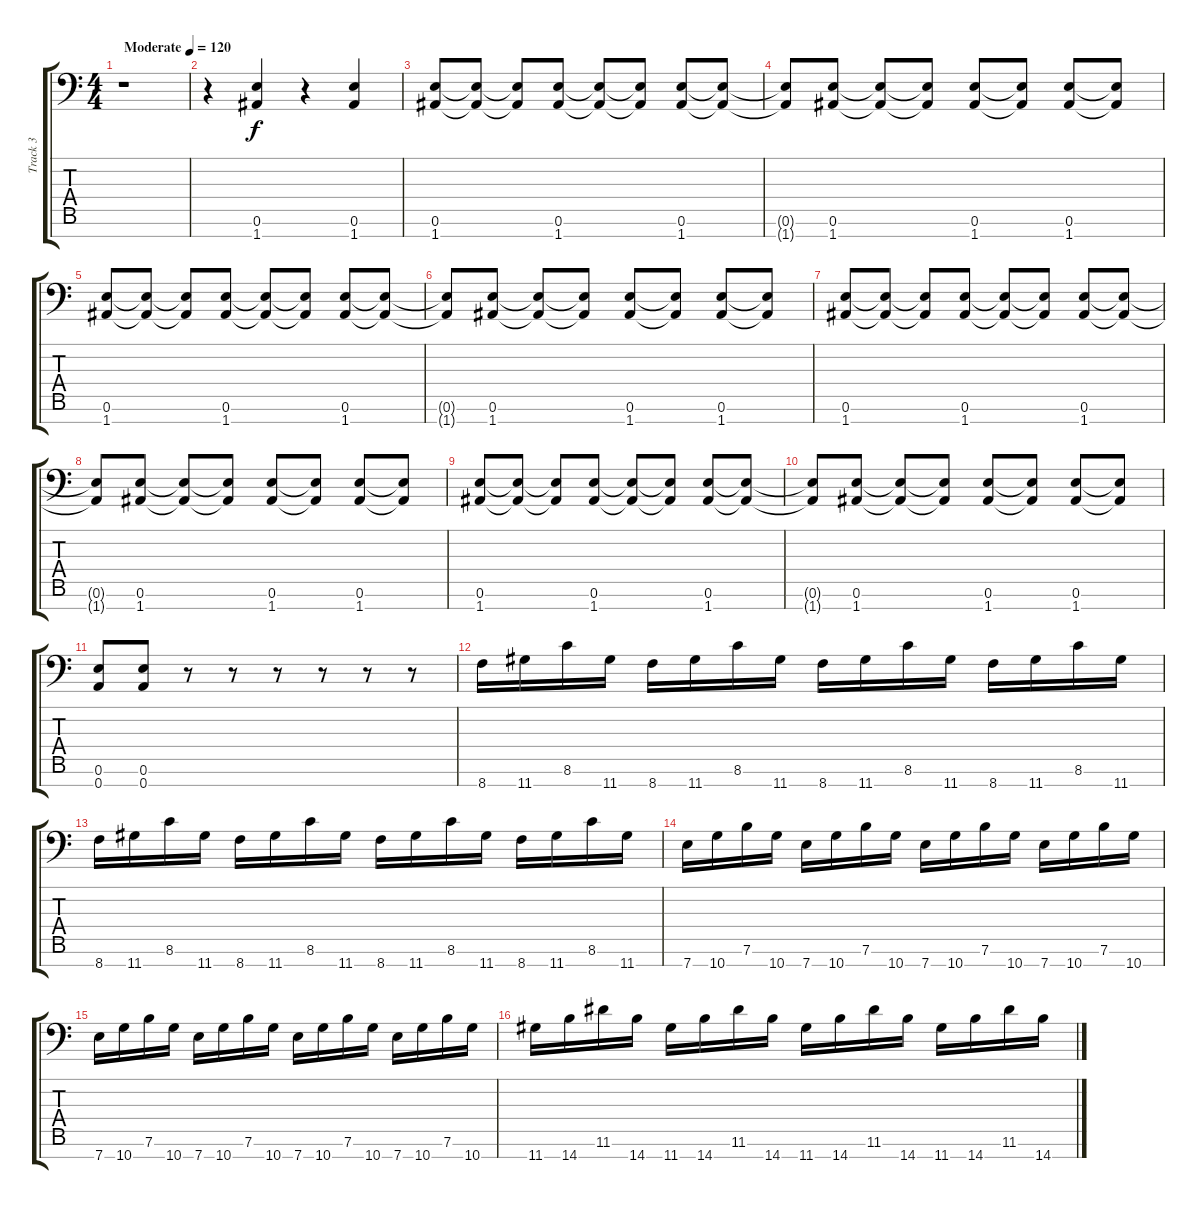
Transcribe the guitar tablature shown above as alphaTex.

\track ("Track 3" "Track 3") {instrument distortionguitar}
\staff {score tabs}
\tuning (E4 B3 Gb3 D3 A2 E2 A1) {hide}
\ts (4 4)
\tempo (120 "Moderate")
\clef f4
\ks c
r.1{dy f instrument distortionguitar} |
r.4 (0.6 1.7).4 r.4 (0.6 1.7).4 |
(0.6 1.7).8 (0.6{t} 1.7{t}).8 (0.6{t} 1.7{t}).8 (0.6 1.7).8 (0.6{t} 1.7{t}).8 (0.6{t} 1.7{t}).8 (0.6 1.7).8 (0.6{t} 1.7{t}).8 |
(0.6{t} 1.7{t}).8 (0.6 1.7).8 (0.6{t} 1.7{t}).8 (0.6{t} 1.7{t}).8 (0.6 1.7).8 (0.6{t} 1.7{t}).8 (0.6 1.7).8 (0.6{t} 1.7{t}).8 |
(0.6 1.7).8 (0.6{t} 1.7{t}).8 (0.6{t} 1.7{t}).8 (0.6 1.7).8 (0.6{t} 1.7{t}).8 (0.6{t} 1.7{t}).8 (0.6 1.7).8 (0.6{t} 1.7{t}).8 |
(0.6{t} 1.7{t}).8 (0.6 1.7).8 (0.6{t} 1.7{t}).8 (0.6{t} 1.7{t}).8 (0.6 1.7).8 (0.6{t} 1.7{t}).8 (0.6 1.7).8 (0.6{t} 1.7{t}).8 |
(0.6 1.7).8 (0.6{t} 1.7{t}).8 (0.6{t} 1.7{t}).8 (0.6 1.7).8 (0.6{t} 1.7{t}).8 (0.6{t} 1.7{t}).8 (0.6 1.7).8 (0.6{t} 1.7{t}).8 |
(0.6{t} 1.7{t}).8 (0.6 1.7).8 (0.6{t} 1.7{t}).8 (0.6{t} 1.7{t}).8 (0.6 1.7).8 (0.6{t} 1.7{t}).8 (0.6 1.7).8 (0.6{t} 1.7{t}).8 |
(0.6 1.7).8 (0.6{t} 1.7{t}).8 (0.6{t} 1.7{t}).8 (0.6 1.7).8 (0.6{t} 1.7{t}).8 (0.6{t} 1.7{t}).8 (0.6 1.7).8 (0.6{t} 1.7{t}).8 |
(0.6{t} 1.7{t}).8 (0.6 1.7).8 (0.6{t} 1.7{t}).8 (0.6{t} 1.7{t}).8 (0.6 1.7).8 (0.6{t} 1.7{t}).8 (0.6 1.7).8 (0.6{t} 1.7{t}).8 |
(0.6 0.7).8 (0.6 0.7).8 r.8 r.8 r.8 r.8 r.8 r.8 |
8.7.16 11.7.16 8.6.16 11.7.16 8.7.16 11.7.16 8.6.16 11.7.16 8.7.16 11.7.16 8.6.16 11.7.16 8.7.16 11.7.16 8.6.16 11.7.16 |
8.7.16 11.7.16 8.6.16 11.7.16 8.7.16 11.7.16 8.6.16 11.7.16 8.7.16 11.7.16 8.6.16 11.7.16 8.7.16 11.7.16 8.6.16 11.7.16 |
7.7.16 10.7.16 7.6.16 10.7.16 7.7.16 10.7.16 7.6.16 10.7.16 7.7.16 10.7.16 7.6.16 10.7.16 7.7.16 10.7.16 7.6.16 10.7.16 |
7.7.16 10.7.16 7.6.16 10.7.16 7.7.16 10.7.16 7.6.16 10.7.16 7.7.16 10.7.16 7.6.16 10.7.16 7.7.16 10.7.16 7.6.16 10.7.16 |
11.7.16 14.7.16 11.6.16 14.7.16 11.7.16 14.7.16 11.6.16 14.7.16 11.7.16 14.7.16 11.6.16 14.7.16 11.7.16 14.7.16 11.6.16 14.7.16
